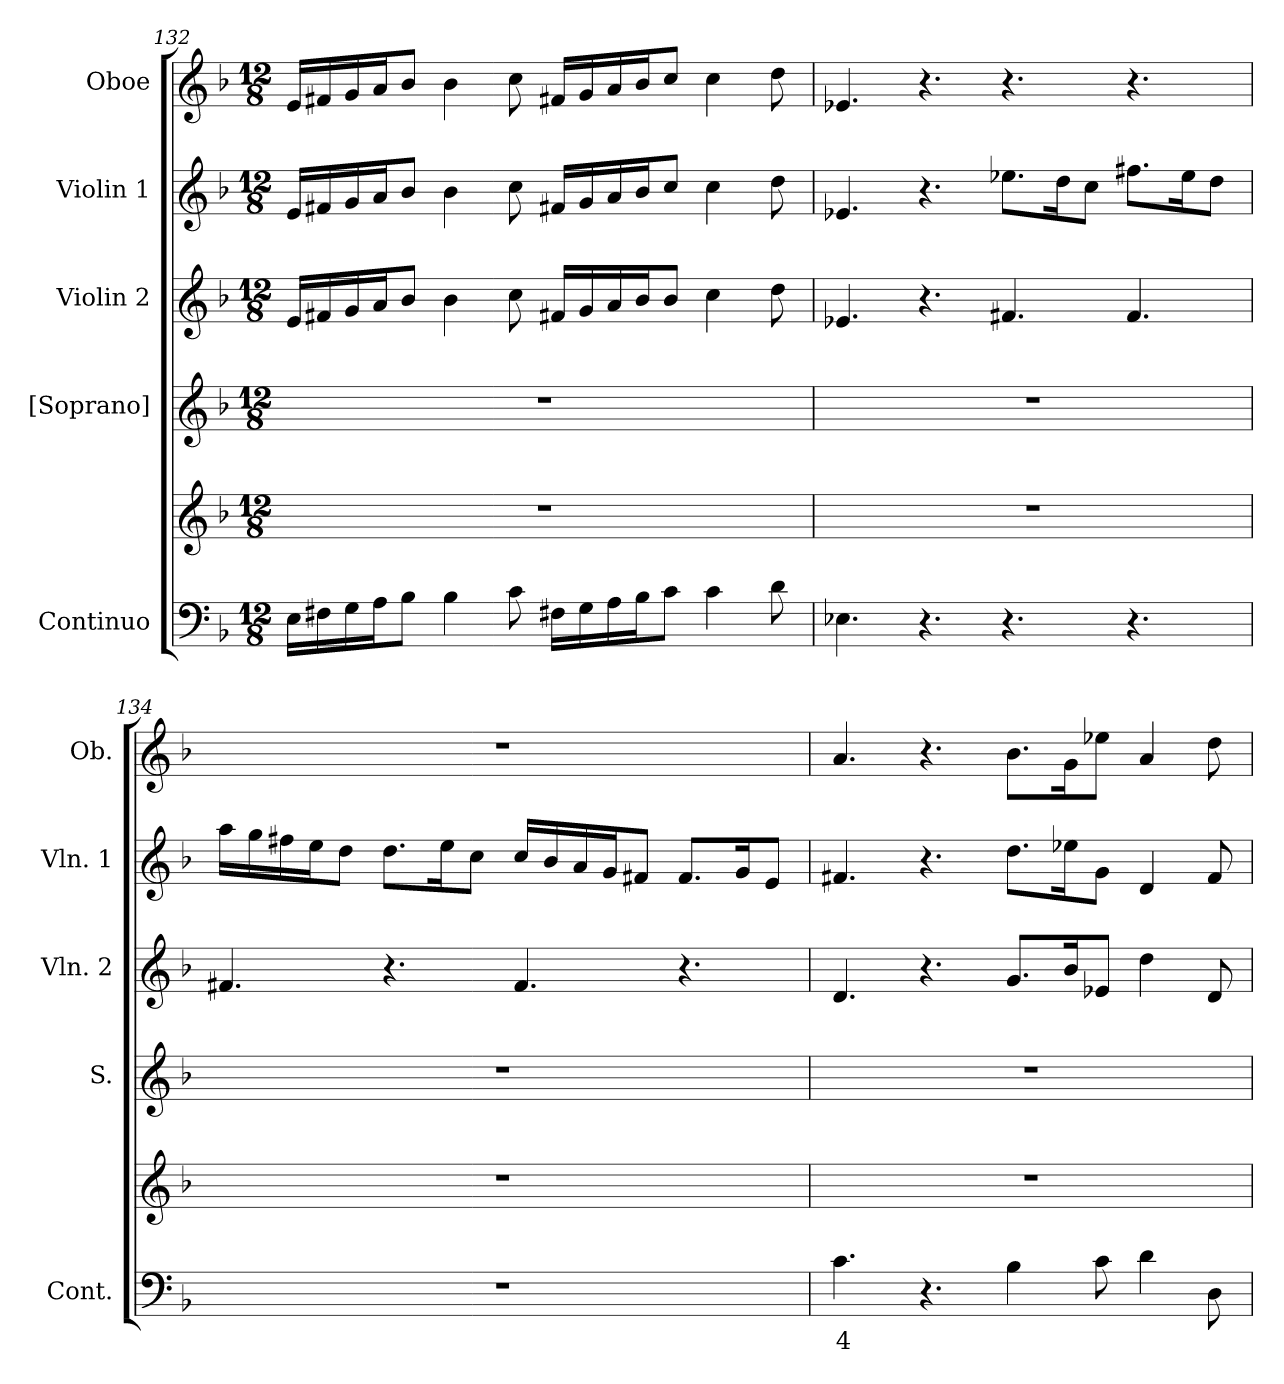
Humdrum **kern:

**kern	**text	**kern	**kern	**kern	**kern	**kern
*part5	*part5	*part5	*part4	*part3	*part2	*part1
*staff6	*staff6	*staff5	*staff4	*staff3	*staff2	*staff1
*I"Continuo	*	*	*I"[Soprano]	*I"Violin 2	*I"Violin 1	*I"Oboe
*I'Cont.	*	*	*I'S.	*I'Vln. 2	*I'Vln. 1	*I'Ob.
*clefF4	*	*clefG2	*clefG2	*clefG2	*clefG2	*clefG2
*k[b-]	*	*k[b-]	*k[b-]	*k[b-]	*k[b-]	*k[b-]
*F:	*	*F:	*F:	*F:	*F:	*F:
*M12/8	*	*M12/8	*M12/8	*M12/8	*M12/8	*M12/8
=132	=132	=132	=132	=132	=132	=132
!	!	!LO:N:vis=1	!LO:N:vis=1	!	!	!
16Ei\LL	.	1.r	1.r	16ei/LL	16ei/LL	16ei/LL
16F#Xi\	.	.	.	16f#Xi/	16f#Xi/	16f#Xi/
16Gi\	.	.	.	16gi/	16gi/	16gi/
16Ai\J	.	.	.	16ai/J	16ai/J	16ai/J
8B-i\J	.	.	.	8b-i/J	8b-i/J	8b-i/J
4B-i\	.	.	.	4b-i\	4b-i\	4b-i\
8ci\	.	.	.	8cci\	8cci\	8cci\
16F#Xi\LL	.	.	.	16f#Xi/LL	16f#Xi/LL	16f#Xi/LL
16Gi\	.	.	.	16gi/	16gi/	16gi/
16Ai\	.	.	.	16ai/	16ai/	16ai/
16B-i\J	.	.	.	16b-i/J	16b-i/J	16b-i/J
8ci\J	.	.	.	8b-i/J	8cci/J	8cci/J
4ci\	.	.	.	4cci\	4cci\	4cci\
8di\	.	.	.	8ddi\	8ddi\	8ddi\
!!LO:PB:g=z
=133	=133	=133	=133	=133	=133	=133
!	!	!LO:N:vis=1	!LO:N:vis=1	!	!	!
4.E-Xi\	.	1.r	1.r	4.e-Xi/	4.e-Xi/	4.e-Xi/
4.r	.	.	.	4.r	4.r	4.r
4.r	.	.	.	4.f#Xi/	8.ee-Xi\L	4.r
.	.	.	.	.	16ddi\k	.
.	.	.	.	.	8cci\J	.
4.r	.	.	.	4.f#i/	8.ff#Xi\L	4.r
.	.	.	.	.	16ee-i\k	.
.	.	.	.	.	8ddi\J	.
=134	=134	=134	=134	=134	=134	=134
!LO:N:vis=1	!	!LO:N:vis=1	!LO:N:vis=1	!	!	!LO:N:vis=1
1.r	.	1.r	1.r	4.f#Xi/	16aai\LL	1.r
.	.	.	.	.	16ggi\	.
.	.	.	.	.	16ff#Xi\	.
.	.	.	.	.	16eei\J	.
.	.	.	.	.	8ddi\J	.
.	.	.	.	4.r	8.ddi\L	.
.	.	.	.	.	16eei\k	.
.	.	.	.	.	8cci\J	.
.	.	.	.	4.f#i/	16cci/LL	.
.	.	.	.	.	16b-i/	.
.	.	.	.	.	16ai/	.
.	.	.	.	.	16gi/J	.
.	.	.	.	.	8f#Xi/J	.
.	.	.	.	4.r	8.f#i/L	.
.	.	.	.	.	16gi/k	.
.	.	.	.	.	8ei/J	.
=135	=135	=135	=135	=135	=135	=135
!	!LO:LY:b:color=#000000	!LO:N:vis=1	!LO:N:vis=1	!	!	!
4.ci\	4	1.r	1.r	4.di/	4.f#Xi/	4.ai/
4.r	.	.	.	4.r	4.r	4.r
4B-i\	.	.	.	8.gi/L	8.ddi\L	8.b-i\L
.	.	.	.	16b-i/k	16ee-Xi\k	16gi\k
8ci\	.	.	.	8e-Xi/J	8gi\J	8ee-Xi\J
4di\	.	.	.	4ddi\	4di/	4ai/
8Di\	.	.	.	8di/	8f#i/	8ddi\
=	=	=	=	=	=	=
*-	*-	*-	*-	*-	*-	*-
